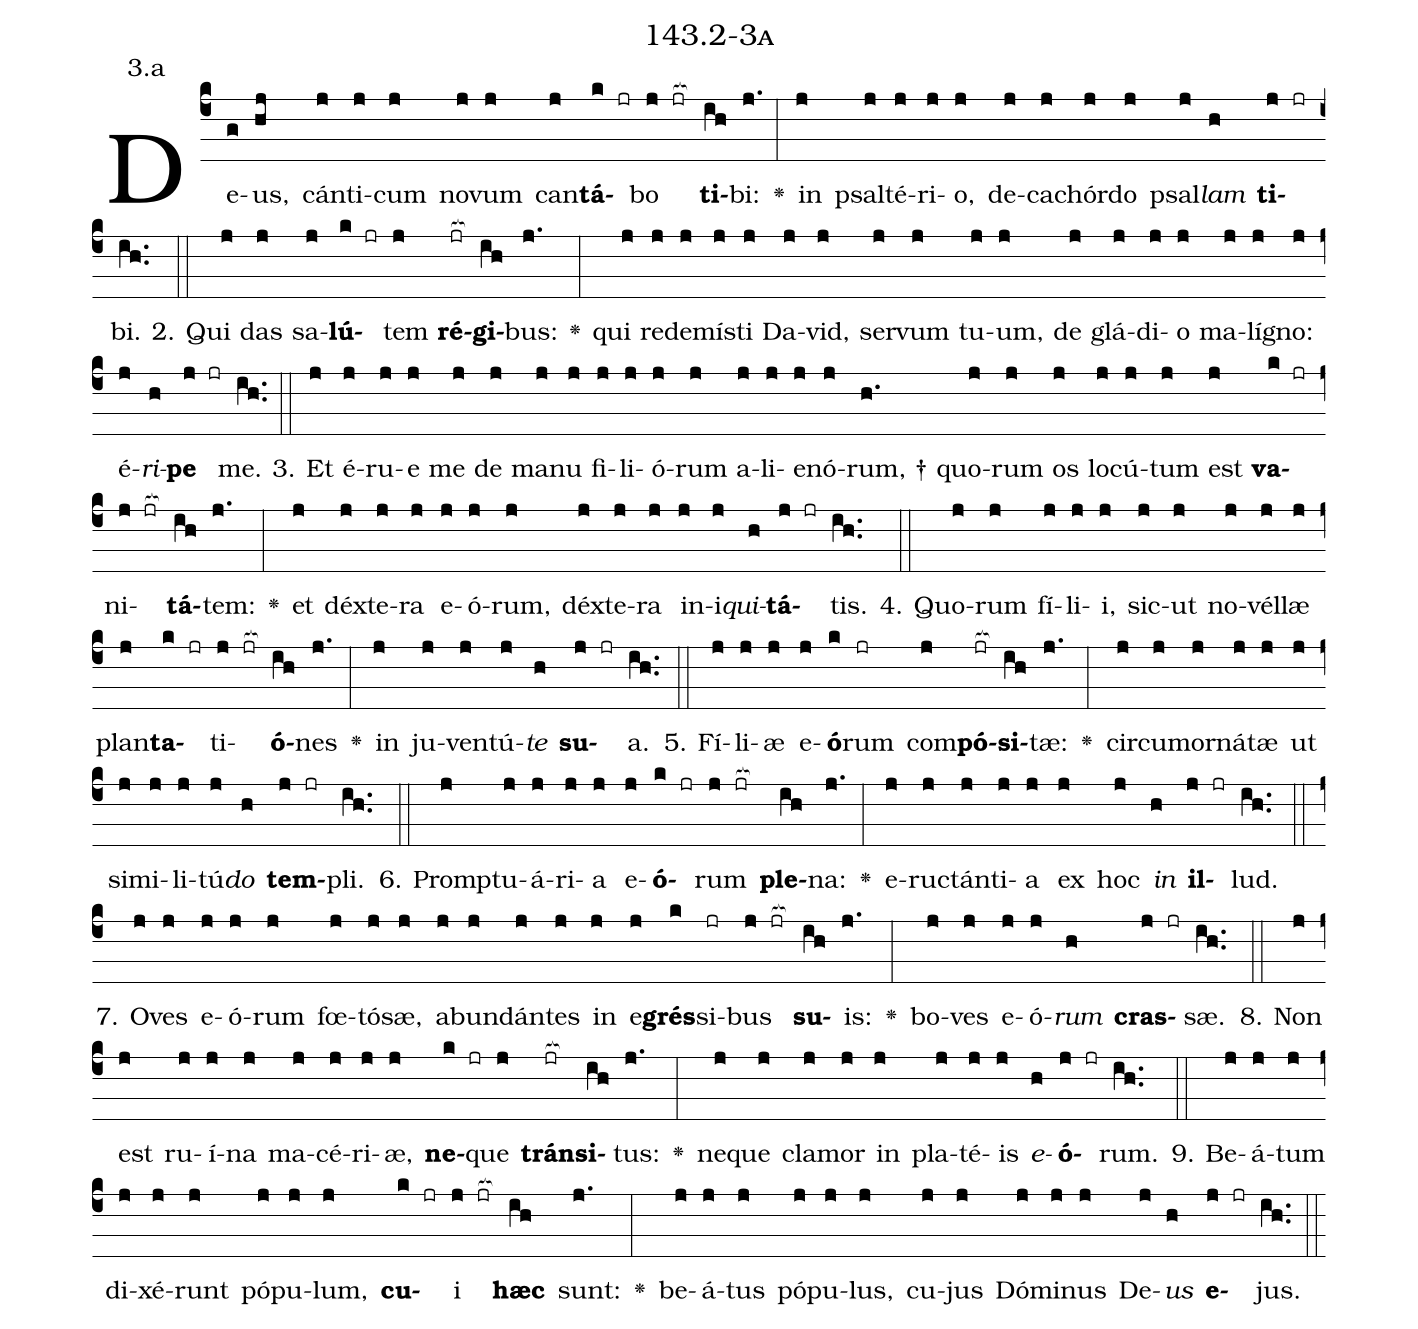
name: 143.2-3a;
annotation: 3.a;
%%
(c4)De(g)us,(hj) cán(j)ti(j)cum(j) no(j)vum(j) can(j)<b>tá</b>(k jr)bo(j jr[ocb:1{]) <b>ti</b>(ih[ocb:0}])bi:(j.) <v>\greheightstar</v>(:) in(j) psal(j)té(j)ri(j)o,(j) de(j)ca(j)chór(j)do(j) psal(j)<i>lam</i>(h) <b>ti</b>(j jr)bi.(ih..) (::)
2. Qui(j) das(j) sa(j)<b>lú</b>(k jr)tem(j) <b>ré</b>(jr[ocb:1{])<b>gi</b>(ih[ocb:0}])bus:(j.) <v>\greheightstar</v>(:) qui(j) red(j)e(j)mís(j)ti(j) Da(j)vid,(j) ser(j)vum(j) tu(j)um,(j) de(j) glá(j)di(j)o(j) ma(j)lí(j)gno:(j) é(j)<i>ri</i>(h)<b>pe</b>(j jr) me.(ih..) (::)
3. Et(j) é(j)ru(j)e(j) me(j) de(j) ma(j)nu(j) fi(j)li(j)ó(j)rum(j) a(j)li(j)e(j)nó(j)rum, †(h.) quo(j)rum(j) os(j) lo(j)cú(j)tum(j) est(j) <b>va</b>(k jr)ni(j jr[ocb:1{])<b>tá</b>(ih[ocb:0}])tem:(j.) <v>\greheightstar</v>(:) et(j) déx(j)te(j)ra(j) e(j)ó(j)rum,(j) déx(j)te(j)ra(j) in(j)i(j)<i>qui</i>(h)<b>tá</b>(j jr)tis.(ih..) (::)
4. Quo(j)rum(j) fí(j)li(j)i,(j) sic(j)ut(j) no(j)vél(j)læ(j) plan(j)<b>ta</b>(k jr)ti(j jr[ocb:1{])<b>ó</b>(ih[ocb:0}])nes(j.) <v>\greheightstar</v>(:) in(j) ju(j)ven(j)tú(j)<i>te</i>(h) <b>su</b>(j jr)a.(ih..) (::)
5. Fí(j)li(j)æ(j) e(j)<b>ó</b>(k)rum(jr) com(j)<b>pó</b>(jr[ocb:1{])<b>si</b>(ih[ocb:0}])tæ:(j.) <v>\greheightstar</v>(:) cir(j)cum(j)or(j)ná(j)tæ(j) ut(j) si(j)mi(j)li(j)tú(j)<i>do</i>(h) <b>tem</b>(j jr)pli.(ih..) (::)
6. Promp(j)tu(j)á(j)ri(j)a(j) e(j)<b>ó</b>(k jr)rum(j jr[ocb:1{]) <b>ple</b>(ih[ocb:0}])na:(j.) <v>\greheightstar</v>(:) e(j)ruc(j)tán(j)ti(j)a(j) ex(j) hoc(j) <i>in</i>(h) <b>il</b>(j jr)lud.(ih..) (::)
7. O(j)ves(j) e(j)ó(j)rum(j) fœ(j)tó(j)sæ,(j) ab(j)un(j)dán(j)tes(j) in(j) e(j)<b>grés</b>(k)si(jr)bus(j jr[ocb:1{]) <b>su</b>(ih[ocb:0}])is:(j.) <v>\greheightstar</v>(:) bo(j)ves(j) e(j)ó(j)<i>rum</i>(h) <b>cras</b>(j jr)sæ.(ih..) (::)
8. Non(j) est(j) ru(j)í(j)na(j) ma(j)cé(j)ri(j)æ,(j) <b>ne</b>(k jr)que(j) <b>tráns</b>(jr[ocb:1{])<b>i</b>(ih[ocb:0}])tus:(j.) <v>\greheightstar</v>(:) ne(j)que(j) cla(j)mor(j) in(j) pla(j)té(j)is(j) <i>e</i>(h)<b>ó</b>(j jr)rum.(ih..) (::)
9. Be(j)á(j)tum(j) di(j)xé(j)runt(j) pó(j)pu(j)lum,(j) <b>cu</b>(k jr)i(j jr[ocb:1{]) <b>hæc</b>(ih[ocb:0}]) sunt:(j.) <v>\greheightstar</v>(:) be(j)á(j)tus(j) pó(j)pu(j)lus,(j) cu(j)jus(j) Dó(j)mi(j)nus(j) De(j)<i>us</i>(h) <b>e</b>(j jr)jus.(ih..) (::)
